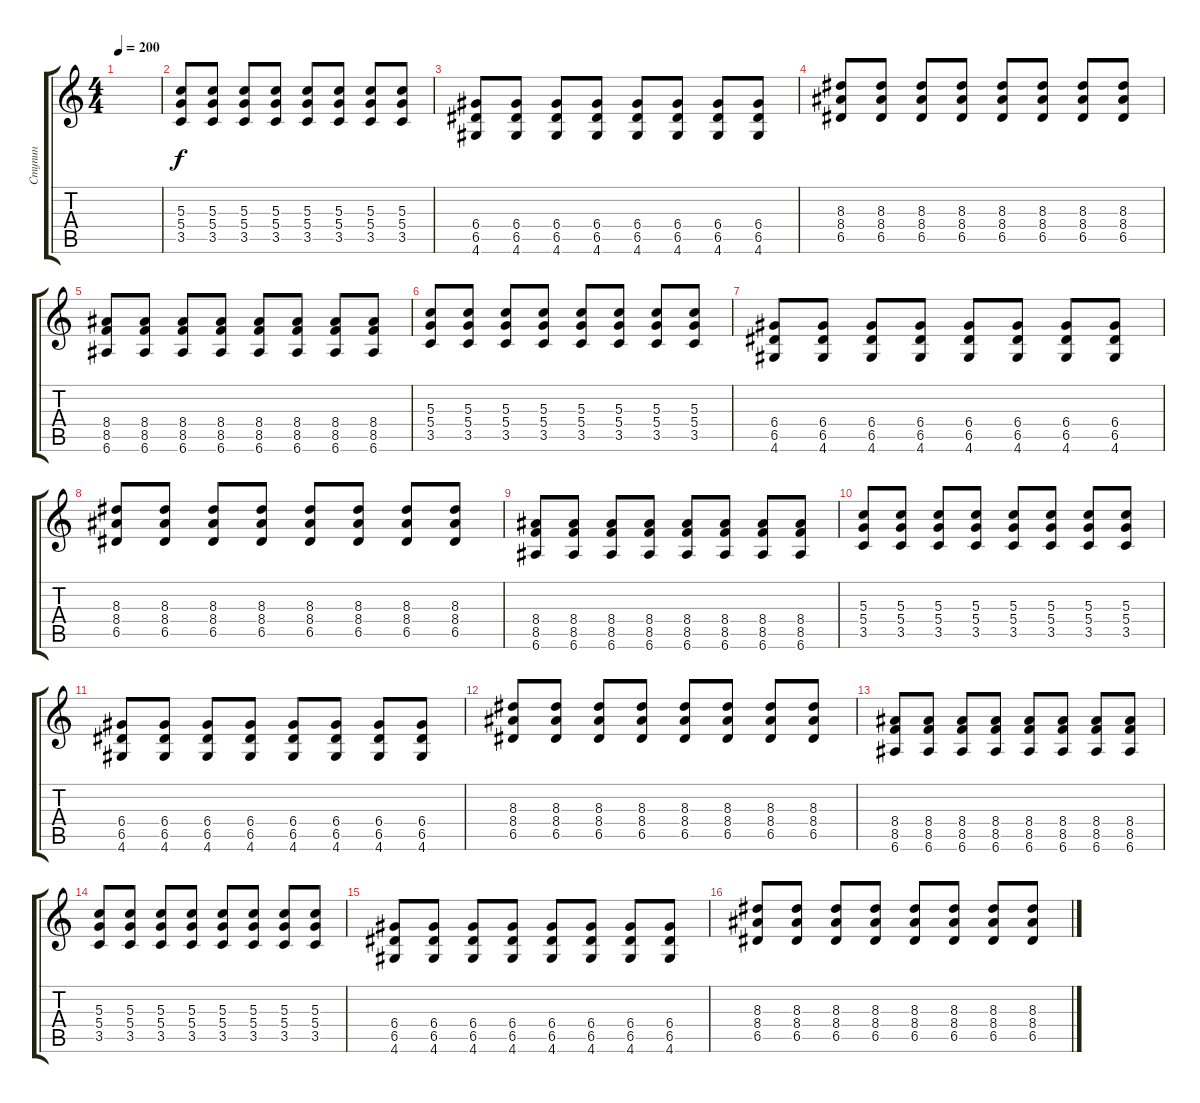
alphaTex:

\track ("Ступин" "Ступин") {instrument distortionguitar}
\staff {score tabs}
\tuning (E4 B3 G3 D3 A2 E2) {hide}
\ts (4 4)
\tempo 200
\clef g2
\ks c
|
(5.3 5.4 3.5).8 (5.3 5.4 3.5).8 (5.3 5.4 3.5).8 (5.3 5.4 3.5).8 (5.3 5.4 3.5).8 (5.3 5.4 3.5).8 (5.3 5.4 3.5).8 (5.3 5.4 3.5).8 |
(6.4 6.5 4.6).8 (6.4 6.5 4.6).8 (6.4 6.5 4.6).8 (6.4 6.5 4.6).8 (6.4 6.5 4.6).8 (6.4 6.5 4.6).8 (6.4 6.5 4.6).8 (6.4 6.5 4.6).8 |
(8.3 8.4 6.5).8 (8.3 8.4 6.5).8 (8.3 8.4 6.5).8 (8.3 8.4 6.5).8 (8.3 8.4 6.5).8 (8.3 8.4 6.5).8 (8.3 8.4 6.5).8 (8.3 8.4 6.5).8 |
(8.4 8.5 6.6).8 (8.4 8.5 6.6).8 (8.4 8.5 6.6).8 (8.4 8.5 6.6).8 (8.4 8.5 6.6).8 (8.4 8.5 6.6).8 (8.4 8.5 6.6).8 (8.4 8.5 6.6).8 |
(5.3 5.4 3.5).8 (5.3 5.4 3.5).8 (5.3 5.4 3.5).8 (5.3 5.4 3.5).8 (5.3 5.4 3.5).8 (5.3 5.4 3.5).8 (5.3 5.4 3.5).8 (5.3 5.4 3.5).8 |
(6.4 6.5 4.6).8 (6.4 6.5 4.6).8 (6.4 6.5 4.6).8 (6.4 6.5 4.6).8 (6.4 6.5 4.6).8 (6.4 6.5 4.6).8 (6.4 6.5 4.6).8 (6.4 6.5 4.6).8 |
(8.3 8.4 6.5).8 (8.3 8.4 6.5).8 (8.3 8.4 6.5).8 (8.3 8.4 6.5).8 (8.3 8.4 6.5).8 (8.3 8.4 6.5).8 (8.3 8.4 6.5).8 (8.3 8.4 6.5).8 |
(8.4 8.5 6.6).8 (8.4 8.5 6.6).8 (8.4 8.5 6.6).8 (8.4 8.5 6.6).8 (8.4 8.5 6.6).8 (8.4 8.5 6.6).8 (8.4 8.5 6.6).8 (8.4 8.5 6.6).8 |
(5.3 5.4 3.5).8 (5.3 5.4 3.5).8 (5.3 5.4 3.5).8 (5.3 5.4 3.5).8 (5.3 5.4 3.5).8 (5.3 5.4 3.5).8 (5.3 5.4 3.5).8 (5.3 5.4 3.5).8 |
(6.4 6.5 4.6).8 (6.4 6.5 4.6).8 (6.4 6.5 4.6).8 (6.4 6.5 4.6).8 (6.4 6.5 4.6).8 (6.4 6.5 4.6).8 (6.4 6.5 4.6).8 (6.4 6.5 4.6).8 |
(8.3 8.4 6.5).8 (8.3 8.4 6.5).8 (8.3 8.4 6.5).8 (8.3 8.4 6.5).8 (8.3 8.4 6.5).8 (8.3 8.4 6.5).8 (8.3 8.4 6.5).8 (8.3 8.4 6.5).8 |
(8.4 8.5 6.6).8 (8.4 8.5 6.6).8 (8.4 8.5 6.6).8 (8.4 8.5 6.6).8 (8.4 8.5 6.6).8 (8.4 8.5 6.6).8 (8.4 8.5 6.6).8 (8.4 8.5 6.6).8 |
(5.3 5.4 3.5).8 (5.3 5.4 3.5).8 (5.3 5.4 3.5).8 (5.3 5.4 3.5).8 (5.3 5.4 3.5).8 (5.3 5.4 3.5).8 (5.3 5.4 3.5).8 (5.3 5.4 3.5).8 |
(6.4 6.5 4.6).8 (6.4 6.5 4.6).8 (6.4 6.5 4.6).8 (6.4 6.5 4.6).8 (6.4 6.5 4.6).8 (6.4 6.5 4.6).8 (6.4 6.5 4.6).8 (6.4 6.5 4.6).8 |
(8.3 8.4 6.5).8 (8.3 8.4 6.5).8 (8.3 8.4 6.5).8 (8.3 8.4 6.5).8 (8.3 8.4 6.5).8 (8.3 8.4 6.5).8 (8.3 8.4 6.5).8 (8.3 8.4 6.5).8
